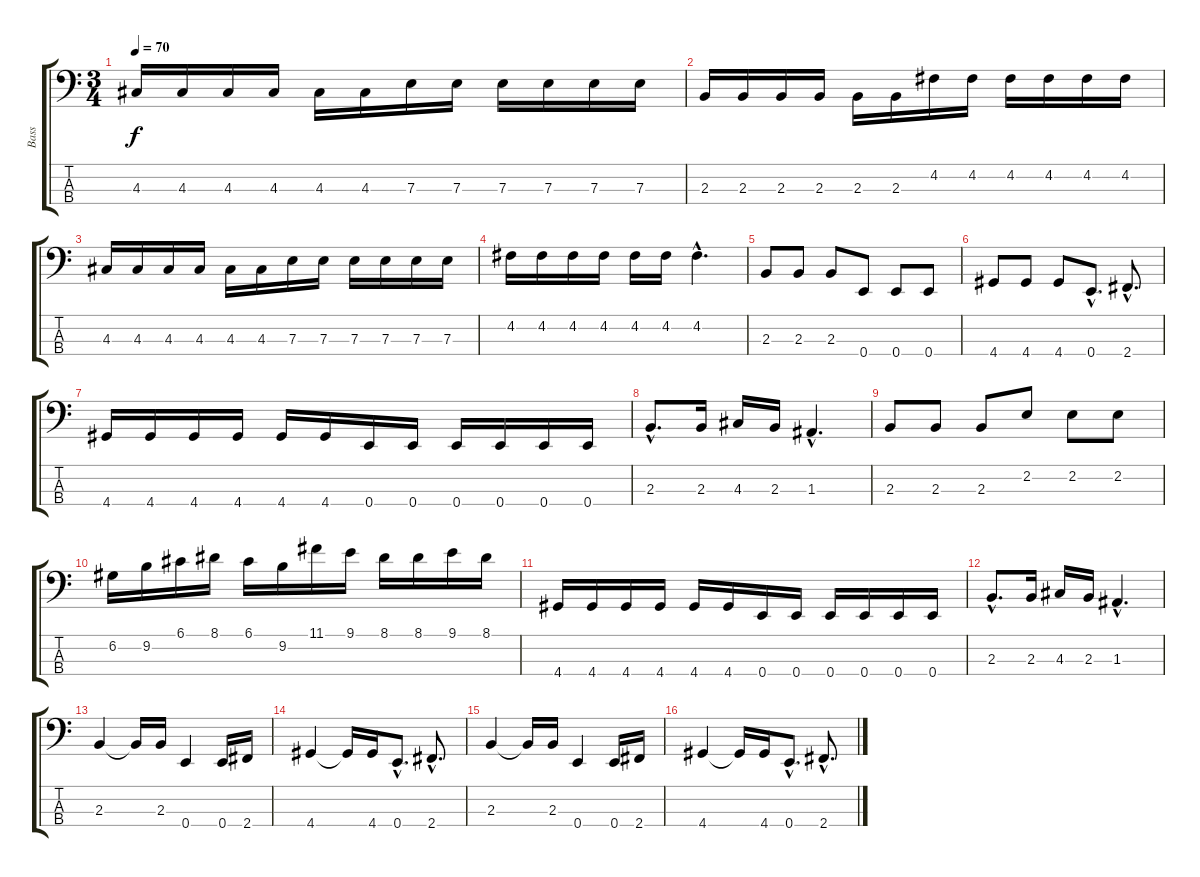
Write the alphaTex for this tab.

\track ("Bass" "Bass") {instrument acousticguitarnylon}
\staff {score tabs}
\tuning (G2 D2 A1 E1) {hide}
\ts (3 4)
\tempo 70
\clef f4
\ks c
4.3.16{dy f} 4.3.16 4.3.16 4.3.16 4.3.16 4.3.16 7.3.16 7.3.16 7.3.16 7.3.16 7.3.16 7.3.16 |
2.3.16 2.3.16 2.3.16 2.3.16 2.3.16 2.3.16 4.2.16 4.2.16 4.2.16 4.2.16 4.2.16 4.2.16 |
4.3.16 4.3.16 4.3.16 4.3.16 4.3.16 4.3.16 7.3.16 7.3.16 7.3.16 7.3.16 7.3.16 7.3.16 |
4.2.16 4.2.16 4.2.16 4.2.16 4.2.16 4.2.16 4.2{hac}.4{d} |
2.3.8 2.3.8 2.3.8 0.4.8 0.4.8 0.4.8 |
4.4.8 4.4.8 4.4.8 0.4{hac}.8{d} 2.4{hac}.8{d} |
4.4.16 4.4.16 4.4.16 4.4.16 4.4.16 4.4.16 0.4.16 0.4.16 0.4.16 0.4.16 0.4.16 0.4.16 |
2.3{hac}.8{d} 2.3.16 4.3.16 2.3.16 1.3{hac}.4{d} |
2.3.8 2.3.8 2.3.8 2.2.8 2.2.8 2.2.8 |
6.2.16 9.2.16 6.1.16 8.1.16 6.1.16 9.2.16 11.1.16 9.1.16 8.1.16 8.1.16 9.1.16 8.1.16 |
4.4.16 4.4.16 4.4.16 4.4.16 4.4.16 4.4.16 0.4.16 0.4.16 0.4.16 0.4.16 0.4.16 0.4.16 |
2.3{hac}.8{d} 2.3.16 4.3.16 2.3.16 1.3{hac}.4{d} |
2.3.4 2.3{t}.16 2.3.16 0.4.4 0.4.16 2.4.16 |
4.4.4 4.4{t}.16 4.4.16 0.4{hac}.8{d} 2.4{hac}.8{d} |
2.3.4 2.3{t}.16 2.3.16 0.4.4 0.4.16 2.4.16 |
4.4.4 4.4{t}.16 4.4.16 0.4{hac}.8{d} 2.4{hac}.8{d}
